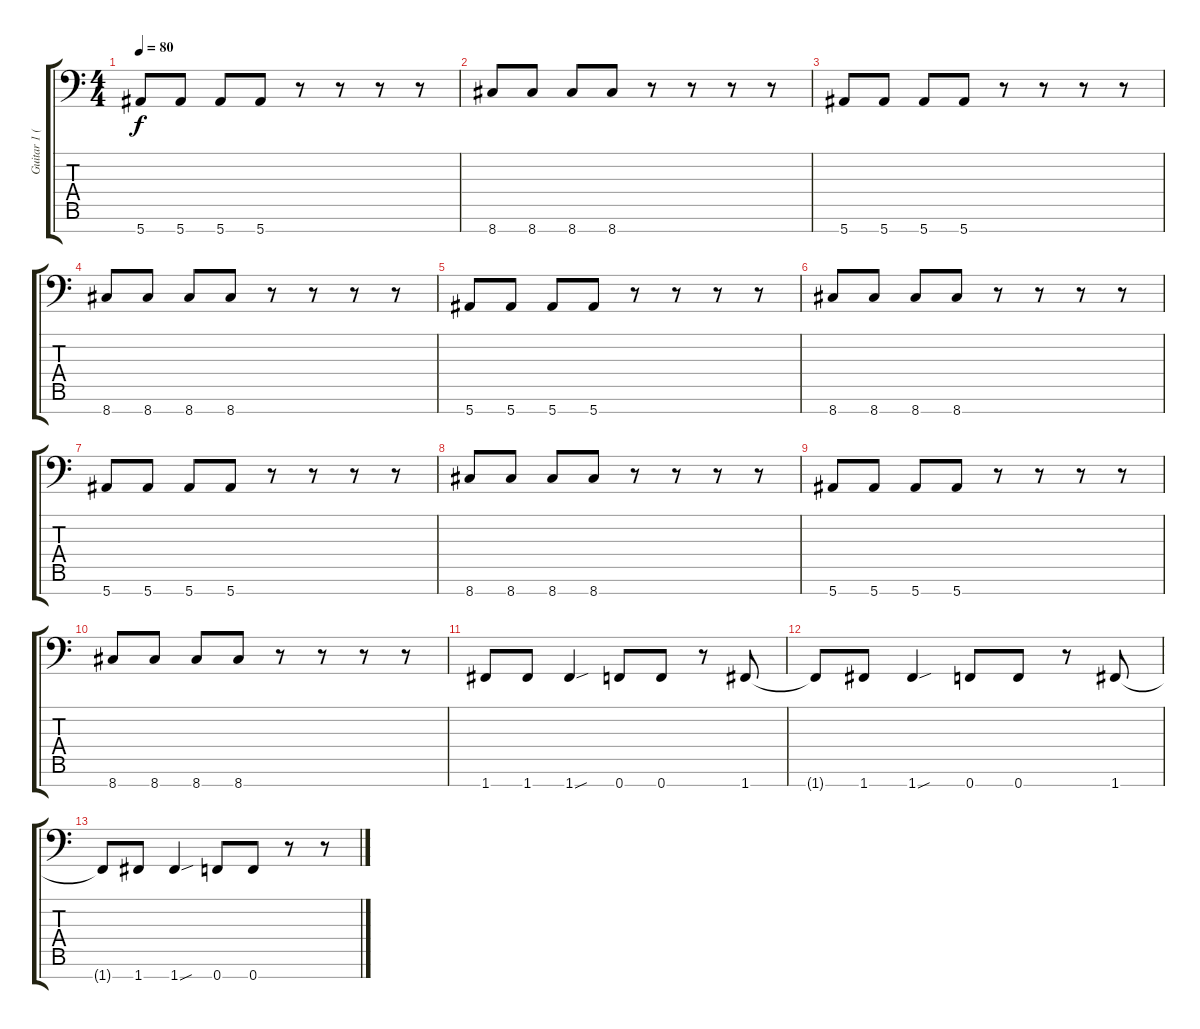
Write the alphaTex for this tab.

\track ("Guitar 1 (8th string)" "Guitar 1 (") {instrument distortionguitar}
\staff {score tabs}
\tuning (D4 Bb3 Gb3 Db3 Ab2 Eb2 F1) {hide}
\ts (4 4)
\tempo 80
\clef f4
\ks c
5.7.8{dy f} 5.7.8 5.7.8 5.7.8 r.8 r.8 r.8 r.8 |
8.7.8 8.7.8 8.7.8 8.7.8 r.8 r.8 r.8 r.8 |
5.7.8 5.7.8 5.7.8 5.7.8 r.8 r.8 r.8 r.8 |
8.7.8 8.7.8 8.7.8 8.7.8 r.8 r.8 r.8 r.8 |
5.7.8 5.7.8 5.7.8 5.7.8 r.8 r.8 r.8 r.8 |
8.7.8 8.7.8 8.7.8 8.7.8 r.8 r.8 r.8 r.8 |
5.7.8 5.7.8 5.7.8 5.7.8 r.8 r.8 r.8 r.8 |
8.7.8 8.7.8 8.7.8 8.7.8 r.8 r.8 r.8 r.8 |
5.7.8 5.7.8 5.7.8 5.7.8 r.8 r.8 r.8 r.8 |
8.7.8 8.7.8 8.7.8 8.7.8 r.8 r.8 r.8 r.8 |
1.7.8 1.7.8 1.7{sou}.4 0.7.8 0.7.8 r.8 1.7.8 |
1.7{t}.8 1.7.8 1.7{sou}.4 0.7.8 0.7.8 r.8 1.7.8 |
1.7{t}.8 1.7.8 1.7{sou}.4 0.7.8 0.7.8 r.8 r.8
